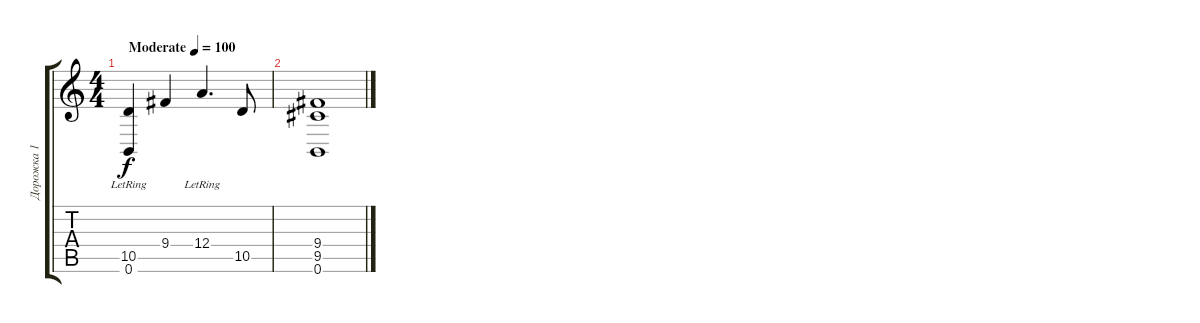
\track ("Дорожка 1" "Дорожка 1") {instrument acousticguitarsteel}
\staff {score tabs}
\tuning (B3 Gb3 D3 A2 E2 B1) {hide}
\ts (4 4)
\tempo (100 "Moderate")
\clef g2
\ks c
(10.5{lr} 0.6{lr}).4{dy f instrument acousticguitarsteel} 9.4.4 12.4{lr}.4{d} 10.5.8 |
(9.4 9.5 0.6).1
